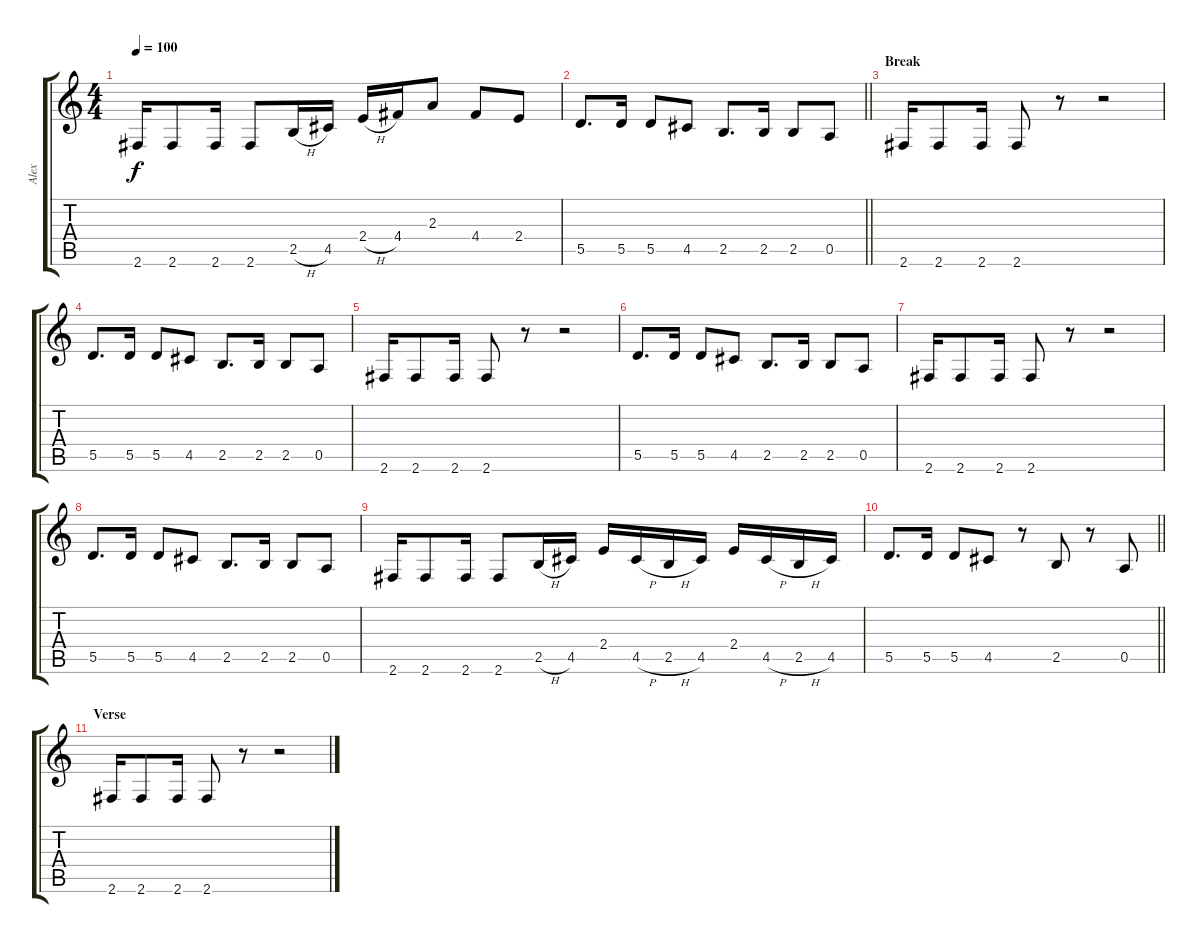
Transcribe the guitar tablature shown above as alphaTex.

\track ("Alex" "Alex") {instrument overdrivenguitar}
\staff {score tabs}
\tuning (E4 B3 G3 D3 A2 E2) {hide}
\ts (4 4)
\tempo 100
\clef g2
\ks c
2.6.16{dy f} 2.6.8 2.6.16 2.6.8 2.5{h}.16 4.5.16 2.4{h}.16 4.4.16 2.3.8 4.4.8 2.4.8 |
\barLineRight lightlight
5.5.8{d} 5.5.16 5.5.8 4.5.8 2.5.8{d} 2.5.16 2.5.8 0.5.8 |
\section ("" "Break")
2.6.16 2.6.8 2.6.16 2.6.8 r.8 r.2 |
5.5.8{d} 5.5.16 5.5.8 4.5.8 2.5.8{d} 2.5.16 2.5.8 0.5.8 |
2.6.16 2.6.8 2.6.16 2.6.8 r.8 r.2 |
5.5.8{d} 5.5.16 5.5.8 4.5.8 2.5.8{d} 2.5.16 2.5.8 0.5.8 |
2.6.16 2.6.8 2.6.16 2.6.8 r.8 r.2 |
5.5.8{d} 5.5.16 5.5.8 4.5.8 2.5.8{d} 2.5.16 2.5.8 0.5.8 |
2.6.16 2.6.8 2.6.16 2.6.8 2.5{h}.16 4.5.16 2.4.16 4.5{h}.16 2.5{h}.16 4.5.16 2.4.16 4.5{h}.16 2.5{h}.16 4.5.16 |
\barLineRight lightlight
5.5.8{d} 5.5.16 5.5.8 4.5.8 r.8 2.5.8 r.8 0.5.8 |
\section ("" "Verse")
2.6.16 2.6.8 2.6.16 2.6.8 r.8 r.2
